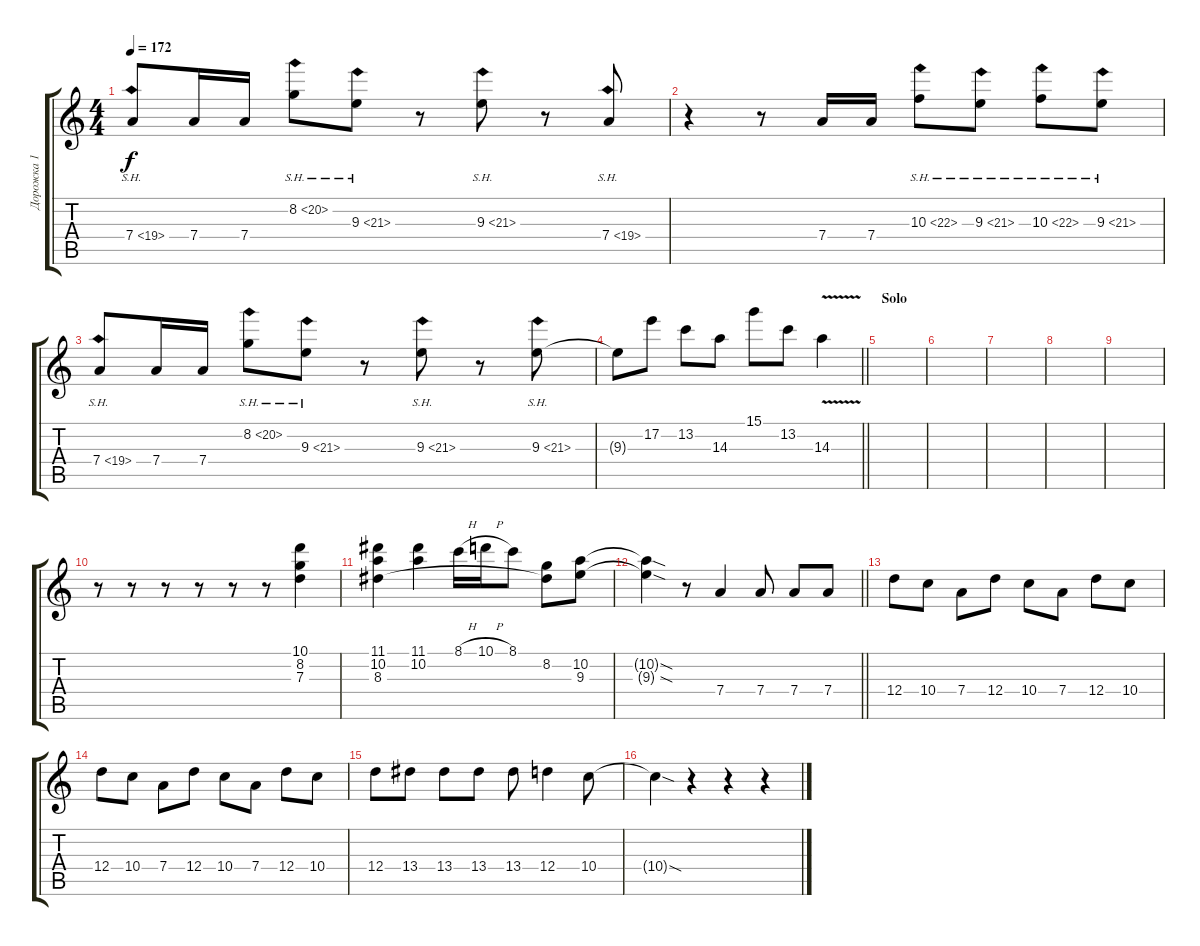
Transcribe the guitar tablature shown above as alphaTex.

\track ("Дорожка 1" "Дорожка 1") {instrument electricguitarclean}
\staff {score tabs}
\tuning (E4 B3 G3 D3 A2 E2) {hide}
\ts (4 4)
\tempo 172
\clef g2
\ks c
7.4{sh 12}.8{dy f} 7.4.16 7.4.16 8.2{sh 12}.8 9.3{sh 12}.8 r.8 9.3{sh 12}.8 r.8 7.4{sh 12}.8 |
r.4 r.8 7.4.16 7.4.16 10.3{sh 12}.8 9.3{sh 12}.8 10.3{sh 12}.8 9.3{sh 12}.8 |
7.4{sh 12}.8 7.4.16 7.4.16 8.2{sh 12}.8 9.3{sh 12}.8 r.8 9.3{sh 12}.8 r.8 9.3{sh 12}.8 |
\barLineRight lightlight
9.3{t}.8 17.2.8 13.2.8 14.3.8 15.1.8 13.2.8 14.3{v}.4 |
\section ("" "Solo")
|
|
|
|
|
r.8 r.8 r.8 r.8 r.8 r.8 (10.1 8.2 7.3).4 |
(11.1 10.2 8.3).4 (11.1 10.2).4 8.1{h}.16 10.1{h}.16 8.1.8 (8.2 8.3{t}).8 (10.2 9.3).8 |
\barLineRight lightlight
(10.2{sod t} 9.3{sod t}).4 r.8 7.4.4 7.4.8 7.4.8 7.4.8 |
12.4.8 10.4.8 7.4.8 12.4.8 10.4.8 7.4.8 12.4.8 10.4.8 |
12.4.8 10.4.8 7.4.8 12.4.8 10.4.8 7.4.8 12.4.8 10.4.8 |
12.4.8 13.4.8 13.4.8 13.4.8 13.4.8 12.4.4 10.4.8 |
10.4{sod t}.4 r.4 r.4 r.4
